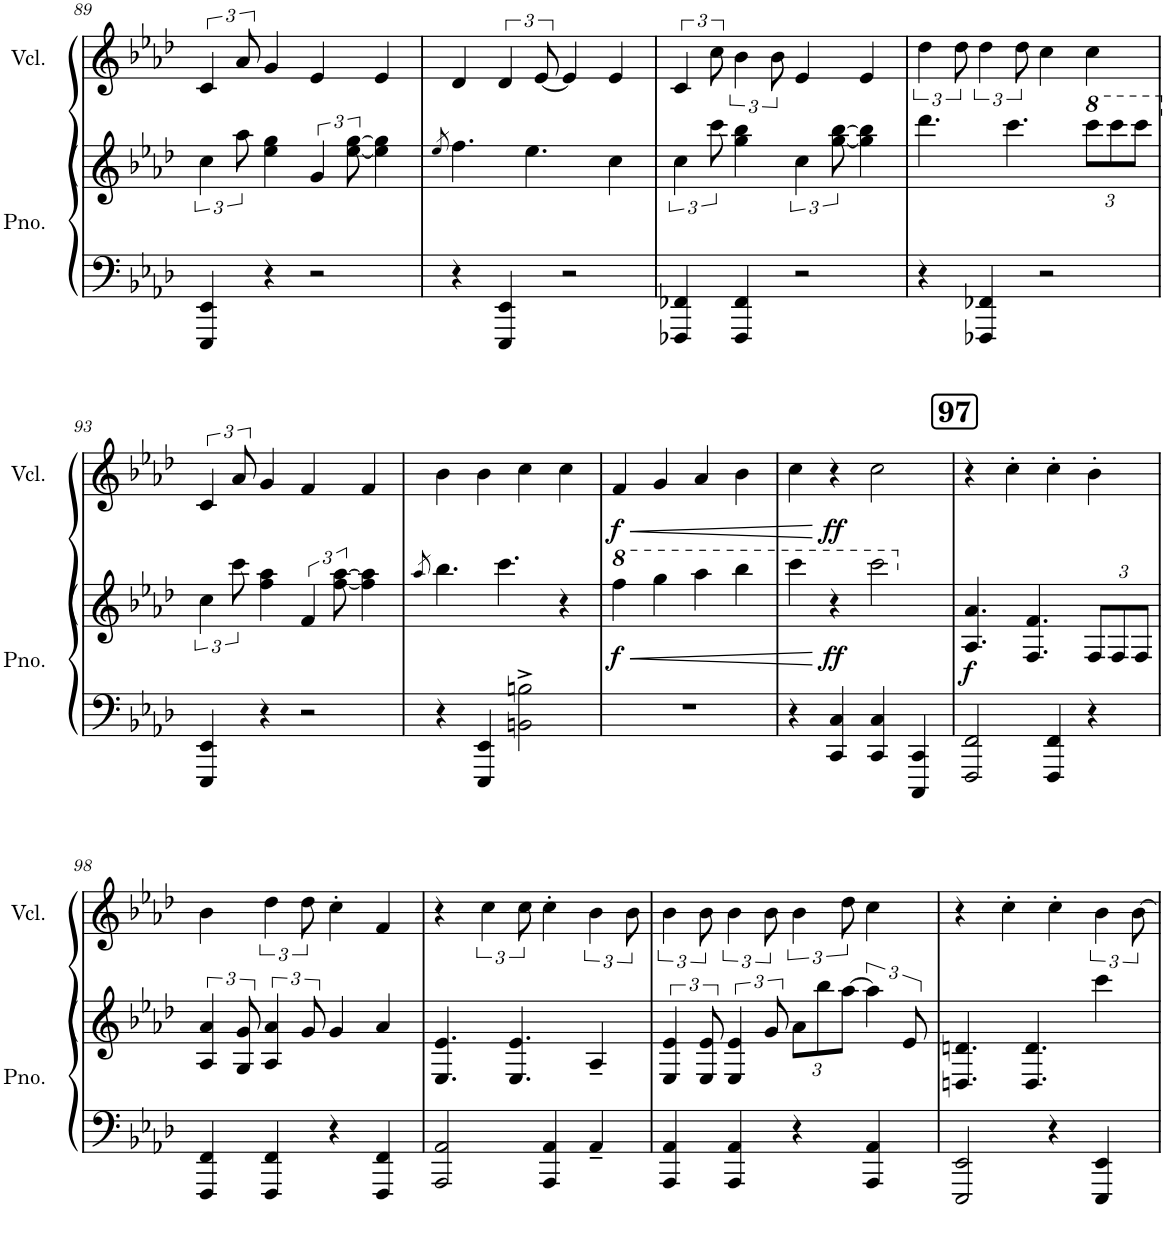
**kern	**kern	**dynam	**kern	**dynam
*part2	*part2	*part2	*part1	*part1
*staff3	*staff2	*staff2/3	*staff1	*staff1
*I"Piano	*	*	*I"Vocal	*
*I'Pno.	*	*	*I'Vcl.	*
!!LO:PB:g=z
*clefF4	*clefG2	*	*clefG2	*
*k[b-e-a-d-]	*k[b-e-a-d-]	*	*k[b-e-a-d-]	*
*M4/4	*M4/4	*	*M4/4	*
=89	=89	=89	=89	=89
4EEE-/ 4EE-/	6cc\	.	6c/	.
.	12aa-\	.	12a-/	.
4r	4ee-\ 4gg\	.	4g/	.
2r	6g/	.	4e-/	.
.	[12ee-\ [12gg\	.	.	.
.	4ee-\] 4gg\]	.	4e-/	.
=90	=90	=90	=90	=90
.	8qee-/	.	.	.
4r	4.ff\	.	4d-/	.
4EEE-/ 4EE-/	.	.	6d-/	.
.	4.ee-\	.	.	.
.	.	.	[12e-/	.
2r	.	.	4e-/]	.
.	4cc\	.	4e-/	.
=91	=91	=91	=91	=91
4FFF-X/ 4FF-X/	6cc\	.	6c/	.
.	12ccc\	.	12cc\	.
4FFF-/ 4FF-/	4gg\ 4bb-\	.	6b-\	.
.	.	.	12b-\	.
2r	6cc\	.	4e-/	.
.	[12gg\ [12bb-\	.	.	.
.	4gg\] 4bb-\]	.	4e-/	.
=92	=92	=92	=92	=92
4r	4.ddd-\	.	6dd-\	.
.	.	.	12dd-\	.
4FFF-X/ 4FF-X/	.	.	6dd-\	.
.	4.ccc\	.	.	.
.	.	.	12dd-\	.
2r	.	.	4cc\	.
*	*8va	*	*	*
*	*Xbrackettup	*	*	*
.	12cccc\L	.	4cc\	.
.	12cccc\	.	.	.
.	12cccc\J	.	.	.
!!LO:LB:g=z
=93	=93	=93	=93	=93
*	*X8va	*	*	*
*	*brackettup	*	*	*
4EEE-/ 4EE-/	6cc\	.	6c/	.
.	12ccc\	.	12a-/	.
4r	4ff\ 4aa-\	.	4g/	.
2r	6f/	.	4f/	.
.	[12ff\ [12aa-\	.	.	.
.	4ff\] 4aa-\]	.	4f/	.
=94	=94	=94	=94	=94
.	8qaa-/	.	.	.
4r	4.bb-\	.	4b-\	.
4EEE-/ 4EE-/	.	.	4b-\	.
.	4.ccc\	.	.	.
2BBn\^ 2Bn\^	.	.	4cc\	.
.	4r	.	4cc\	.
=95	=95	=95	=95	=95
!	!	!LO:HP:b	!	!LO:HP:b
!	!	!LO:DY:n=1:b	!	!LO:DY:n=1:b
1r	4fff\	< f	4f/	< f
*	*8va	*	*	*
.	4ggg\	.	4g/	.
.	4aaa-\	.	4a-/	.
.	4bbb-\	.	4b-\	.
=96	=96	=96	=96	=96
4r	4cccc\	.	4cc\	.
!	!	!LO:DY:n=1:b	!	!LO:DY:n=1:b
4CC/ 4C/	4r	[ ff	4r	[ ff
4CC/ 4C/	2cccc\	.	2cc\	.
4CCC/ 4CC/	.	.	.	.
!!LO:REH:place=s1:a:B:cj:fs=14:t=97
=97	=97	=97	=97	=97
*	*X8va	*	*	*
!	!	!LO:DY:b	!	!
2FFF/ 2FF/	4.A-/ 4.a-/	f	4r	.
.	.	.	4cc'\	.
.	4.F/ 4.f/	.	.	.
4FFF/ 4FF/	.	.	4cc'\	.
*	*Xbrackettup	*	*	*
4r	12F/L	.	4b-'\	.
.	12F/	.	.	.
.	12F/J	.	.	.
!!LO:LB:g=z
=98	=98	=98	=98	=98
*	*brackettup	*	*	*
4FFF/ 4FF/	6A-/ 6a-/	.	4b-\	.
.	12G/ 12g/	.	.	.
4FFF/ 4FF/	6A-/ 6a-/	.	6dd-\	.
.	12g/	.	12dd-\	.
4r	4g/	.	4cc'\	.
4FFF/ 4FF/	4a-/	.	4f/	.
=99	=99	=99	=99	=99
2AAA-/ 2AA-/	4.E-/ 4.e-/	.	4r	.
.	.	.	6cc\	.
.	4.E-/ 4.e-/	.	.	.
.	.	.	12cc\	.
4AAA-/ 4AA-/	.	.	4cc'\	.
4AA-~/	4A-~/	.	6b-\	.
.	.	.	12b-\	.
=100	=100	=100	=100	=100
4AAA-/ 4AA-/	6E-/ 6e-/	.	6b-\	.
.	12E-/ 12e-/	.	12b-\	.
4AAA-/ 4AA-/	6E-/ 6e-/	.	6b-\	.
.	12g/	.	12b-\	.
*	*Xbrackettup	*	*	*
4r	12a-\L	.	6b-\	.
.	12bb-\	.	.	.
.	[4aa-\	.	12dd-\	.
4AAA-/ 4AA-/	.	.	4cc\	.
.	12e-/	.	.	.
=101	=101	=101	=101	=101
2EEE-/ 2EE-/	4.Dn/ 4.dn/	.	4r	.
.	.	.	4cc'\	.
.	4.D/ 4.d/	.	.	.
4r	.	.	4cc'\	.
4EEE-/ 4EE-/	4ccc\	.	6b-\	.
.	.	.	[12b-\	.
=	=	=	=	=
*-	*-	*-	*-	*-
